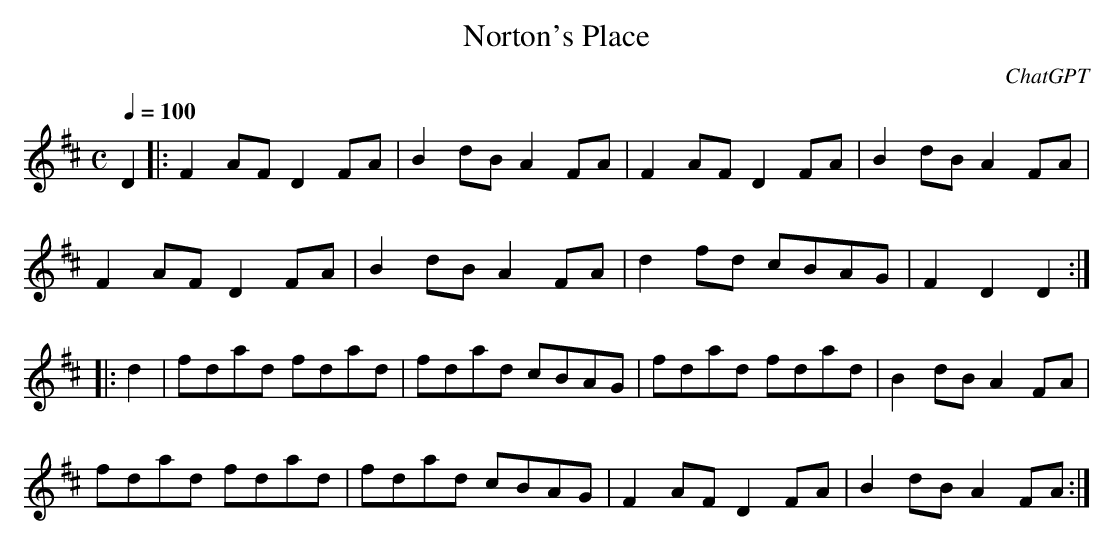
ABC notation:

X:1
T: Norton's Place
C: ChatGPT
M: C
L: 1/8
Q:1/4=100
K: D
D2|:F2AF D2FA|B2dB A2FA|F2AF D2FA|B2dB A2FA|
F2AF D2FA|B2dB A2FA|d2fd cBAG|F2D2 D2:|
|:d2|fdad fdad|fdad cBAG|fdad fdad|B2dB A2FA|
fdad fdad|fdad cBAG|F2AF D2FA|B2dB A2FA:|
